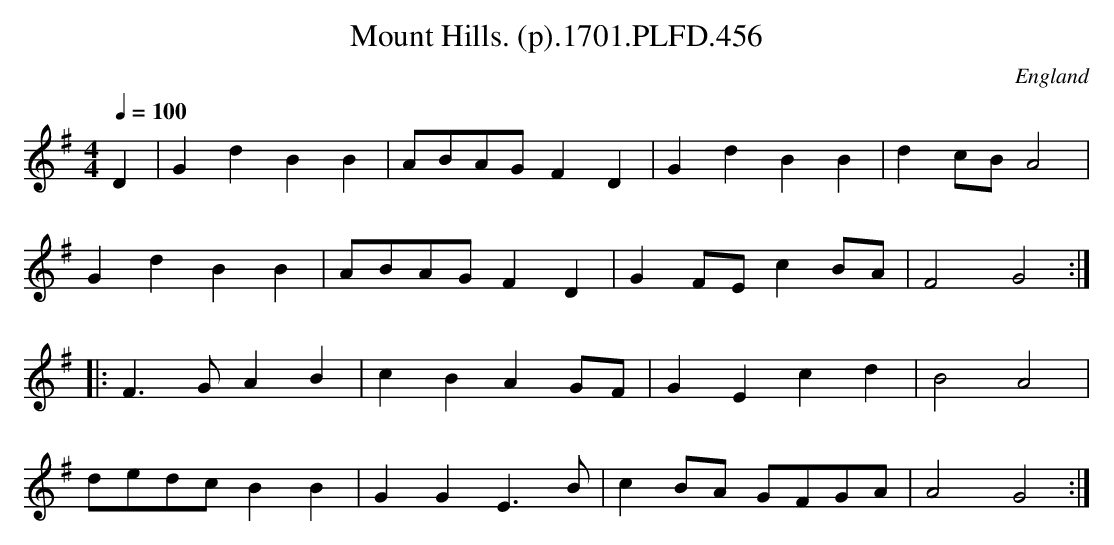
X:1
T:Mount Hills. (p).1701.PLFD.456
M:4/4
L:1/4
Q:100
O:England
K:G % transposed from G
D|GdBB|A/B/A/G/FD|GdBB|dc/B/A2|
GdBB|A/B/A/G/FD|GF/E/cB/A/|F2G2:|
|:F>GAB|cBAG/F/|GEcd|B2A2|
d/e/d/c/BB|GGE>B|cB/A/ G/F/G/A/|A2G2:|
